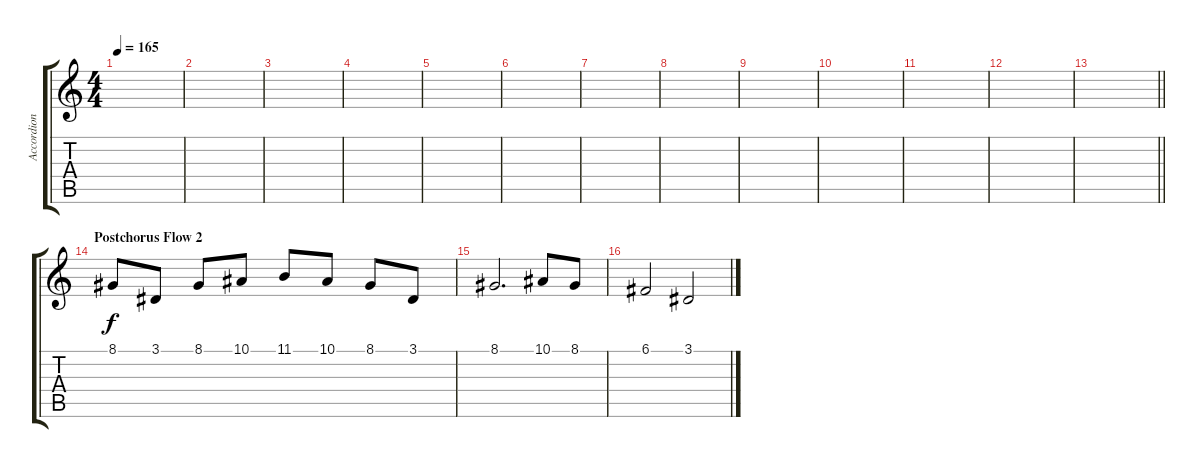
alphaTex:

\track ("Accordion" "Accordion") {instrument accordion}
\staff {score tabs}
\tuning (C4 G3 Eb3 Bb2 F2 C2) {hide}
\ts (4 4)
\tempo 165
\clef g2
\ks c
|
|
|
|
|
|
|
|
|
|
|
|
\barLineRight lightlight
|
\section ("" "Postchorus Flow 2")
8.1.8 3.1.8 8.1.8 10.1.8 11.1.8 10.1.8 8.1.8 3.1.8 |
8.1.2{d} 10.1.8 8.1.8 |
6.1.2 3.1.2
